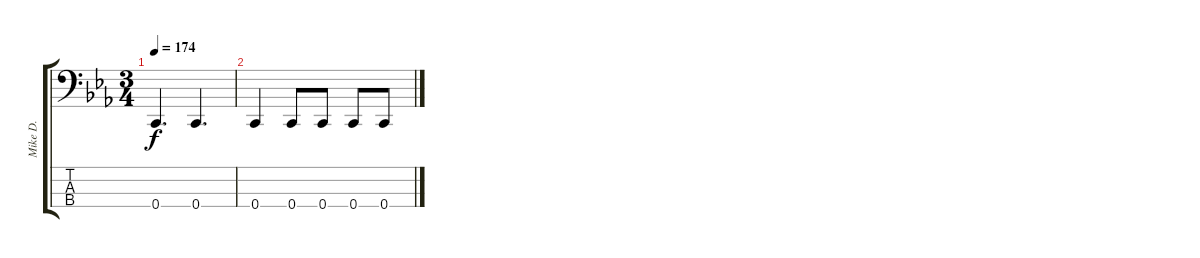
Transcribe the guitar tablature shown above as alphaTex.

\track ("Mike D." "Mike D.") {instrument electricbasspick}
\staff {score tabs}
\tuning (F2 C2 G1 C1) {hide}
\ts (3 4)
\tempo 174
\clef f4
\ks cminor
0.4.4{d dy f} 0.4.4{d} |
0.4.4 0.4.8 0.4.8 0.4.8 0.4.8
